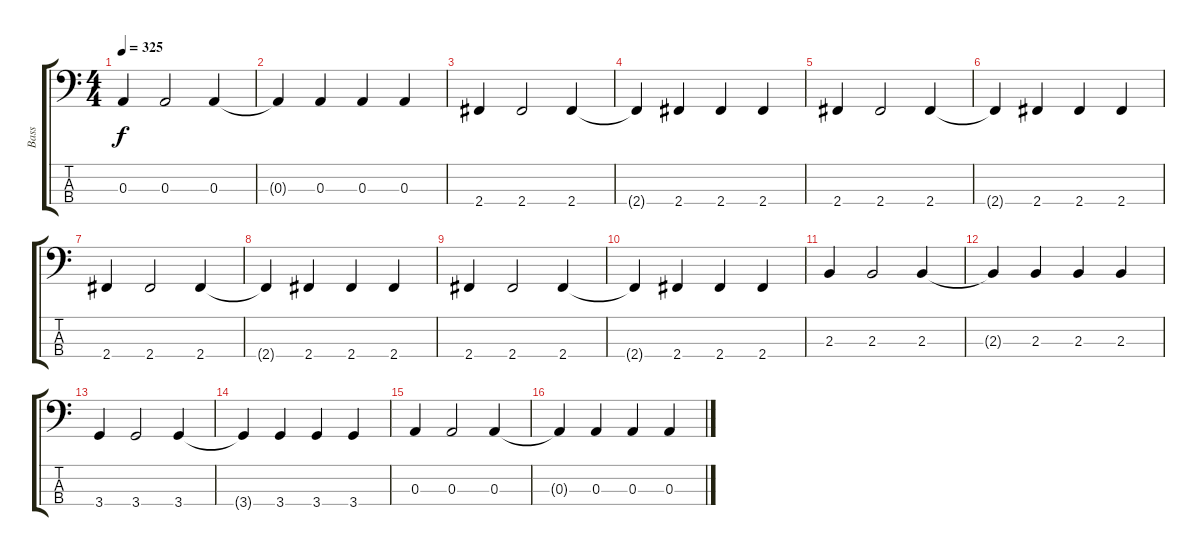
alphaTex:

\track ("Bass" "Bass") {instrument electricbasspick}
\staff {score tabs}
\tuning (G2 D2 A1 E1) {hide}
\ts (4 4)
\tempo 325
\clef f4
\ks c
0.3.4{dy f} 0.3.2 0.3.4 |
0.3{t}.4 0.3.4 0.3.4 0.3.4 |
2.4.4 2.4.2 2.4.4 |
2.4{t}.4 2.4.4 2.4.4 2.4.4 |
2.4.4 2.4.2 2.4.4 |
2.4{t}.4 2.4.4 2.4.4 2.4.4 |
2.4.4 2.4.2 2.4.4 |
2.4{t}.4 2.4.4 2.4.4 2.4.4 |
2.4.4 2.4.2 2.4.4 |
2.4{t}.4 2.4.4 2.4.4 2.4.4 |
2.3.4 2.3.2 2.3.4 |
2.3{t}.4 2.3.4 2.3.4 2.3.4 |
3.4.4 3.4.2 3.4.4 |
3.4{t}.4 3.4.4 3.4.4 3.4.4 |
0.3.4 0.3.2 0.3.4 |
0.3{t}.4 0.3.4 0.3.4 0.3.4
